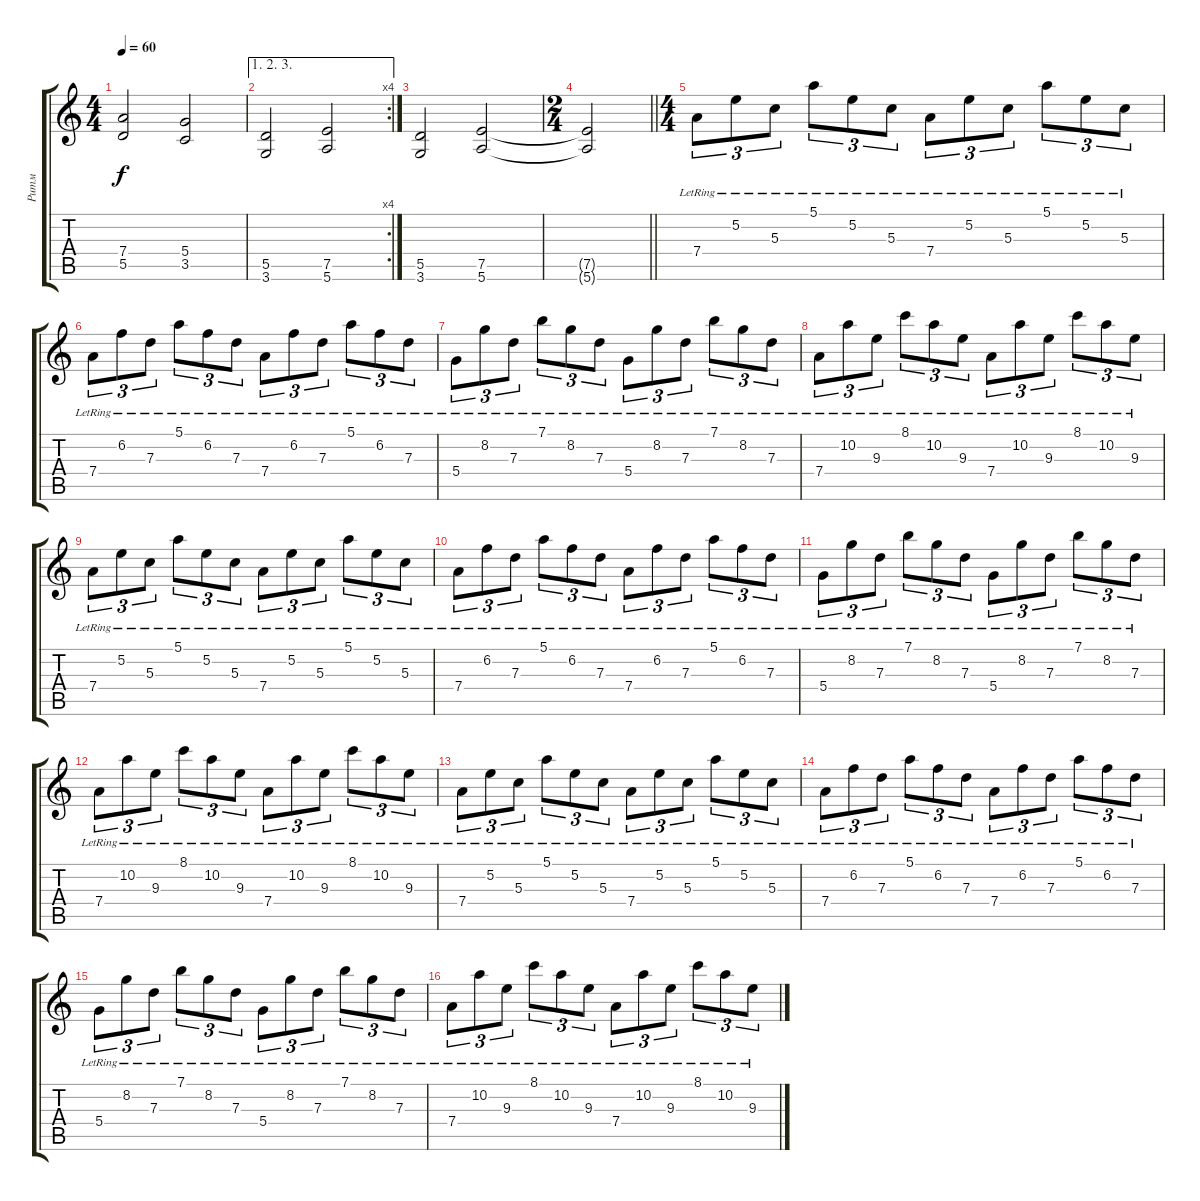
\track ("Ритм" "Ритм") {instrument acousticguitarsteel}
\staff {score tabs}
\tuning (E4 B3 G3 D3 A2 E2) {hide}
\ts (4 4)
\tempo 60
\clef g2
\ks c
(7.4 5.5).2{dy f} (5.4 3.5).2 |
\ae (1 2 3)
\rc 4
(5.5 3.6).2 (7.5 5.6).2 |
(5.5 3.6).2 (7.5 5.6).2 |
\ts (2 4)
\barLineRight lightlight
(7.5{t} 5.6{t}).2 |
\ts (4 4)
7.4{lr}.8{tu (3 2) volume 13 instrument electricguitarclean} 5.2{lr}.8{tu (3 2)} 5.3{lr}.8{tu (3 2)} 5.1{lr}.8{tu (3 2)} 5.2{lr}.8{tu (3 2)} 5.3{lr}.8{tu (3 2)} 7.4{lr}.8{tu (3 2)} 5.2{lr}.8{tu (3 2)} 5.3{lr}.8{tu (3 2)} 5.1{lr}.8{tu (3 2)} 5.2{lr}.8{tu (3 2)} 5.3{lr}.8{tu (3 2)} |
7.4{lr}.8{tu (3 2)} 6.2{lr}.8{tu (3 2)} 7.3{lr}.8{tu (3 2)} 5.1{lr}.8{tu (3 2)} 6.2{lr}.8{tu (3 2)} 7.3{lr}.8{tu (3 2)} 7.4{lr}.8{tu (3 2)} 6.2{lr}.8{tu (3 2)} 7.3{lr}.8{tu (3 2)} 5.1{lr}.8{tu (3 2)} 6.2{lr}.8{tu (3 2)} 7.3{lr}.8{tu (3 2)} |
5.4{lr}.8{tu (3 2)} 8.2{lr}.8{tu (3 2)} 7.3{lr}.8{tu (3 2)} 7.1{lr}.8{tu (3 2)} 8.2{lr}.8{tu (3 2)} 7.3{lr}.8{tu (3 2)} 5.4{lr}.8{tu (3 2)} 8.2{lr}.8{tu (3 2)} 7.3{lr}.8{tu (3 2)} 7.1{lr}.8{tu (3 2)} 8.2{lr}.8{tu (3 2)} 7.3{lr}.8{tu (3 2)} |
7.4{lr}.8{tu (3 2)} 10.2{lr}.8{tu (3 2)} 9.3{lr}.8{tu (3 2)} 8.1{lr}.8{tu (3 2)} 10.2{lr}.8{tu (3 2)} 9.3{lr}.8{tu (3 2)} 7.4{lr}.8{tu (3 2)} 10.2{lr}.8{tu (3 2)} 9.3{lr}.8{tu (3 2)} 8.1{lr}.8{tu (3 2)} 10.2{lr}.8{tu (3 2)} 9.3{lr}.8{tu (3 2)} |
7.4{lr}.8{tu (3 2)} 5.2{lr}.8{tu (3 2)} 5.3{lr}.8{tu (3 2)} 5.1{lr}.8{tu (3 2)} 5.2{lr}.8{tu (3 2)} 5.3{lr}.8{tu (3 2)} 7.4{lr}.8{tu (3 2)} 5.2{lr}.8{tu (3 2)} 5.3{lr}.8{tu (3 2)} 5.1{lr}.8{tu (3 2)} 5.2{lr}.8{tu (3 2)} 5.3{lr}.8{tu (3 2)} |
7.4{lr}.8{tu (3 2)} 6.2{lr}.8{tu (3 2)} 7.3{lr}.8{tu (3 2)} 5.1{lr}.8{tu (3 2)} 6.2{lr}.8{tu (3 2)} 7.3{lr}.8{tu (3 2)} 7.4{lr}.8{tu (3 2)} 6.2{lr}.8{tu (3 2)} 7.3{lr}.8{tu (3 2)} 5.1{lr}.8{tu (3 2)} 6.2{lr}.8{tu (3 2)} 7.3{lr}.8{tu (3 2)} |
5.4{lr}.8{tu (3 2)} 8.2{lr}.8{tu (3 2)} 7.3{lr}.8{tu (3 2)} 7.1{lr}.8{tu (3 2)} 8.2{lr}.8{tu (3 2)} 7.3{lr}.8{tu (3 2)} 5.4{lr}.8{tu (3 2)} 8.2{lr}.8{tu (3 2)} 7.3{lr}.8{tu (3 2)} 7.1{lr}.8{tu (3 2)} 8.2{lr}.8{tu (3 2)} 7.3{lr}.8{tu (3 2)} |
7.4{lr}.8{tu (3 2)} 10.2{lr}.8{tu (3 2)} 9.3{lr}.8{tu (3 2)} 8.1{lr}.8{tu (3 2)} 10.2{lr}.8{tu (3 2)} 9.3{lr}.8{tu (3 2)} 7.4{lr}.8{tu (3 2)} 10.2{lr}.8{tu (3 2)} 9.3{lr}.8{tu (3 2)} 8.1{lr}.8{tu (3 2)} 10.2{lr}.8{tu (3 2)} 9.3{lr}.8{tu (3 2)} |
7.4{lr}.8{tu (3 2)} 5.2{lr}.8{tu (3 2)} 5.3{lr}.8{tu (3 2)} 5.1{lr}.8{tu (3 2)} 5.2{lr}.8{tu (3 2)} 5.3{lr}.8{tu (3 2)} 7.4{lr}.8{tu (3 2)} 5.2{lr}.8{tu (3 2)} 5.3{lr}.8{tu (3 2)} 5.1{lr}.8{tu (3 2)} 5.2{lr}.8{tu (3 2)} 5.3{lr}.8{tu (3 2)} |
7.4{lr}.8{tu (3 2)} 6.2{lr}.8{tu (3 2)} 7.3{lr}.8{tu (3 2)} 5.1{lr}.8{tu (3 2)} 6.2{lr}.8{tu (3 2)} 7.3{lr}.8{tu (3 2)} 7.4{lr}.8{tu (3 2)} 6.2{lr}.8{tu (3 2)} 7.3{lr}.8{tu (3 2)} 5.1{lr}.8{tu (3 2)} 6.2{lr}.8{tu (3 2)} 7.3{lr}.8{tu (3 2)} |
5.4{lr}.8{tu (3 2)} 8.2{lr}.8{tu (3 2)} 7.3{lr}.8{tu (3 2)} 7.1{lr}.8{tu (3 2)} 8.2{lr}.8{tu (3 2)} 7.3{lr}.8{tu (3 2)} 5.4{lr}.8{tu (3 2)} 8.2{lr}.8{tu (3 2)} 7.3{lr}.8{tu (3 2)} 7.1{lr}.8{tu (3 2)} 8.2{lr}.8{tu (3 2)} 7.3{lr}.8{tu (3 2)} |
7.4{lr}.8{tu (3 2)} 10.2{lr}.8{tu (3 2)} 9.3{lr}.8{tu (3 2)} 8.1{lr}.8{tu (3 2)} 10.2{lr}.8{tu (3 2)} 9.3{lr}.8{tu (3 2)} 7.4{lr}.8{tu (3 2)} 10.2{lr}.8{tu (3 2)} 9.3{lr}.8{tu (3 2)} 8.1{lr}.8{tu (3 2)} 10.2{lr}.8{tu (3 2)} 9.3{lr}.8{tu (3 2)}
